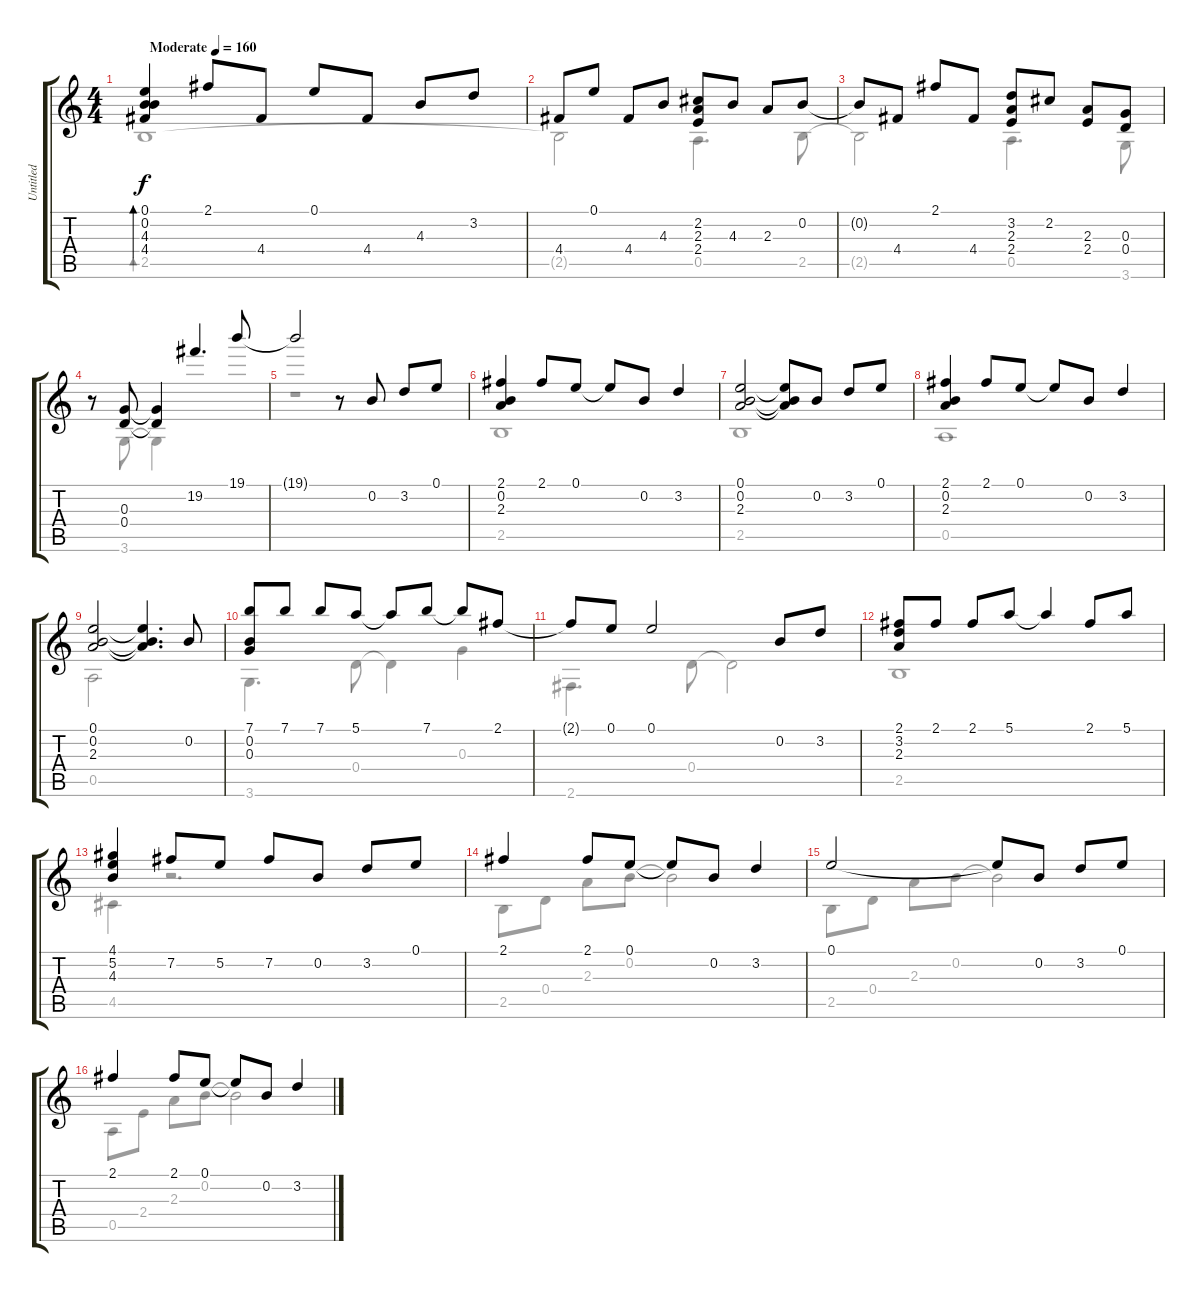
\track ("Untitled" "Untitled") {instrument acousticguitarnylon}
\staff {score tabs}
\tuning (E4 B3 G3 D3 A2 E2) {hide}
\voice
\ts (4 4)
\tempo (160 "Moderate")
\clef g2
\ks c
(0.1 0.2 4.3 4.4).4{bd 120 dy f instrument acousticguitarnylon} 2.1.8 4.4.8 0.1.8 4.4.8 4.3.8 3.2.8 |
4.4.8 0.1.8 4.4.8 4.3.8 (2.2 2.3 2.4).8 4.3.8 2.3.8 0.2.8 |
0.2{t}.8 4.4.8 2.1.8 4.4.8 (3.2 2.3 2.4).8 2.2.8 (2.3 2.4).8 (0.3 0.4).8 |
r.8 (0.3 0.4).8 (0.3{t} 0.4{t}).4 19.2.4{d} 19.1.8 |
19.1{t}.2 r.8 0.2.8 3.2.8 0.1.8 |
(2.1 0.2 2.3).4 2.1.8 0.1.8 0.1{t}.8 0.2.8 3.2.4 |
(0.1 0.2 2.3).2 (0.1{t} 0.2{t} 2.3{t}).8 0.2.8 3.2.8 0.1.8 |
(2.1 0.2 2.3).4 2.1.8 0.1.8 0.1{t}.8 0.2.8 3.2.4 |
(0.1 0.2 2.3).2 (0.1{t} 0.2{t} 2.3{t}).4{d} 0.2.8 |
(7.1 0.2 0.3).8 7.1.8 7.1.8 5.1.8 5.1{t}.8 7.1.8 7.1{t}.8 2.1.8 |
2.1{t}.8 0.1.8 0.1.2 0.2.8 3.2.8 |
(2.1 3.2 2.3).8 2.1.8 2.1.8 5.1.8 5.1{t}.4 2.1.8 5.1.8 |
(4.1 5.2 4.3).4 7.2.8 5.2.8 7.2.8 0.2.8 3.2.8 0.1.8 |
2.1.4 2.1.8 0.1.8 0.1{t}.8 0.2.8 3.2.4 |
0.1.2 0.1{t}.8 0.2.8 3.2.8 0.1.8 |
2.1.4 2.1.8 0.1.8 0.1{t}.8 0.2.8 3.2.4
\voice
\clef g2
\ottava regular
\simile none
\ks c
2.5.1{bd 120 dy f} |
2.5{t}.2 0.5.4{d} 2.5.8 |
2.5{t}.2 0.5.4{d} 3.6.8 |
r.8 3.6.8 3.6{t}.4 |
r.1 |
2.5.1 |
2.5.1 |
0.5.1 |
0.5.2 |
3.6.4{d} 0.4.8 0.4{t}.4 0.3.4 |
2.6.4{d} 0.4.8 0.4{t}.2 |
2.5.1 |
4.5.4 r.2{d} |
2.5.8 0.4.8 2.3.8 0.2.8 0.2{t}.2 |
2.5.8 0.4.8 2.3.8 0.2.8 0.2{t}.2 |
0.5.8 2.4.8 2.3.8 0.2.8 0.2{t}.2
